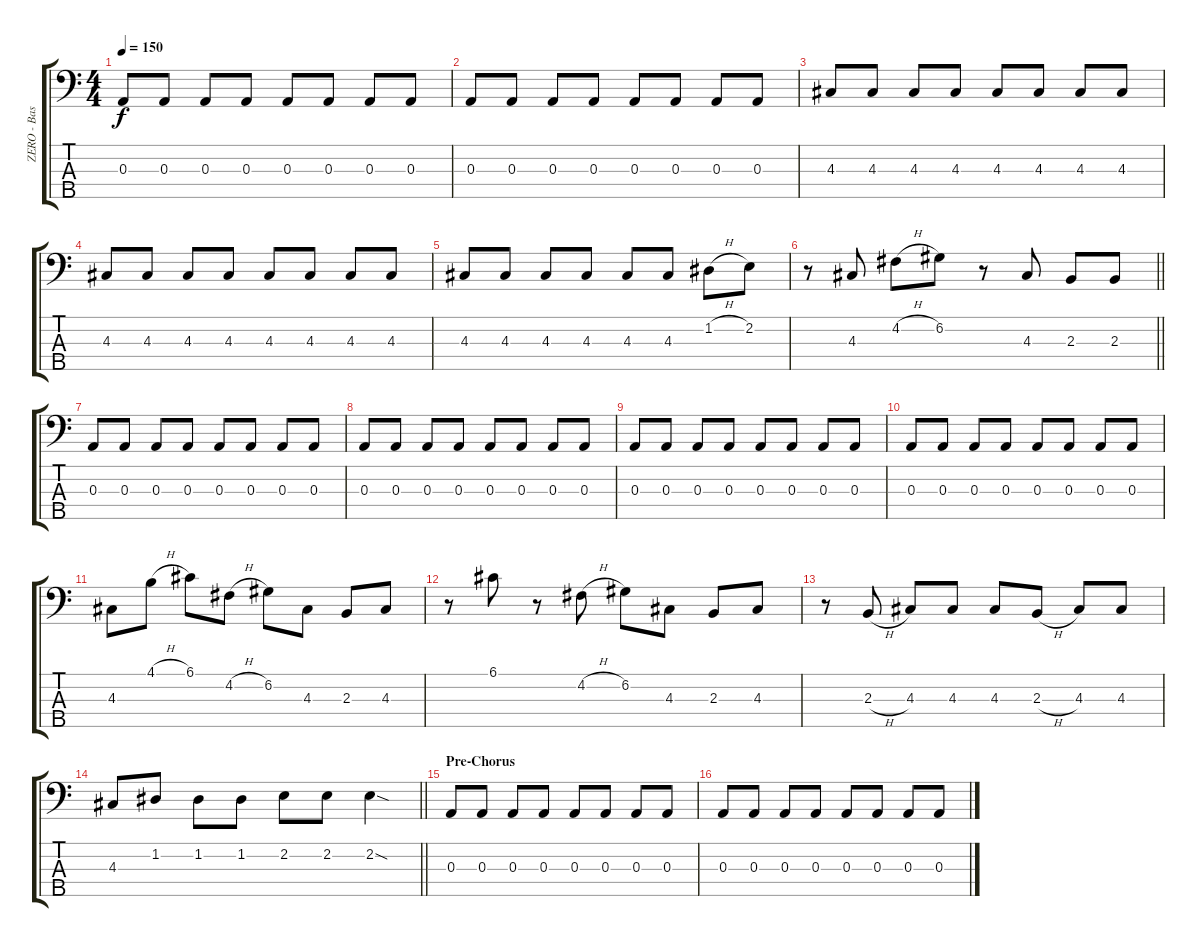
\track ("ZERO - Bass" "ZERO - Bas") {instrument electricbassfinger}
\staff {score tabs}
\tuning (G2 D2 A1 E1 B0) {hide}
\ts (4 4)
\tempo 150
\clef f4
\ks c
0.3.8{dy f} 0.3.8 0.3.8 0.3.8 0.3.8 0.3.8 0.3.8 0.3.8 |
0.3.8 0.3.8 0.3.8 0.3.8 0.3.8 0.3.8 0.3.8 0.3.8 |
4.3.8 4.3.8 4.3.8 4.3.8 4.3.8 4.3.8 4.3.8 4.3.8 |
4.3.8 4.3.8 4.3.8 4.3.8 4.3.8 4.3.8 4.3.8 4.3.8 |
4.3.8 4.3.8 4.3.8 4.3.8 4.3.8 4.3.8 1.2{h}.8 2.2.8 |
\barLineRight lightlight
r.8 4.3.8 4.2{h}.8 6.2.8 r.8 4.3.8 2.3.8 2.3.8 |
\section ("" "")
0.3.8 0.3.8 0.3.8 0.3.8 0.3.8 0.3.8 0.3.8 0.3.8 |
0.3.8 0.3.8 0.3.8 0.3.8 0.3.8 0.3.8 0.3.8 0.3.8 |
0.3.8 0.3.8 0.3.8 0.3.8 0.3.8 0.3.8 0.3.8 0.3.8 |
0.3.8 0.3.8 0.3.8 0.3.8 0.3.8 0.3.8 0.3.8 0.3.8 |
4.3.8 4.1{h}.8 6.1.8 4.2{h}.8 6.2.8 4.3.8 2.3.8 4.3.8 |
r.8 6.1.8 r.8 4.2{h}.8 6.2.8 4.3.8 2.3.8 4.3.8 |
r.8 2.3{h}.8 4.3.8 4.3.8 4.3.8 2.3{h}.8 4.3.8 4.3.8 |
\barLineRight lightlight
4.3.8 1.2.8 1.2.8 1.2.8 2.2.8 2.2.8 2.2{sod}.4 |
\section ("" "Pre-Chorus")
0.3.8 0.3.8 0.3.8 0.3.8 0.3.8 0.3.8 0.3.8 0.3.8 |
0.3.8 0.3.8 0.3.8 0.3.8 0.3.8 0.3.8 0.3.8 0.3.8
